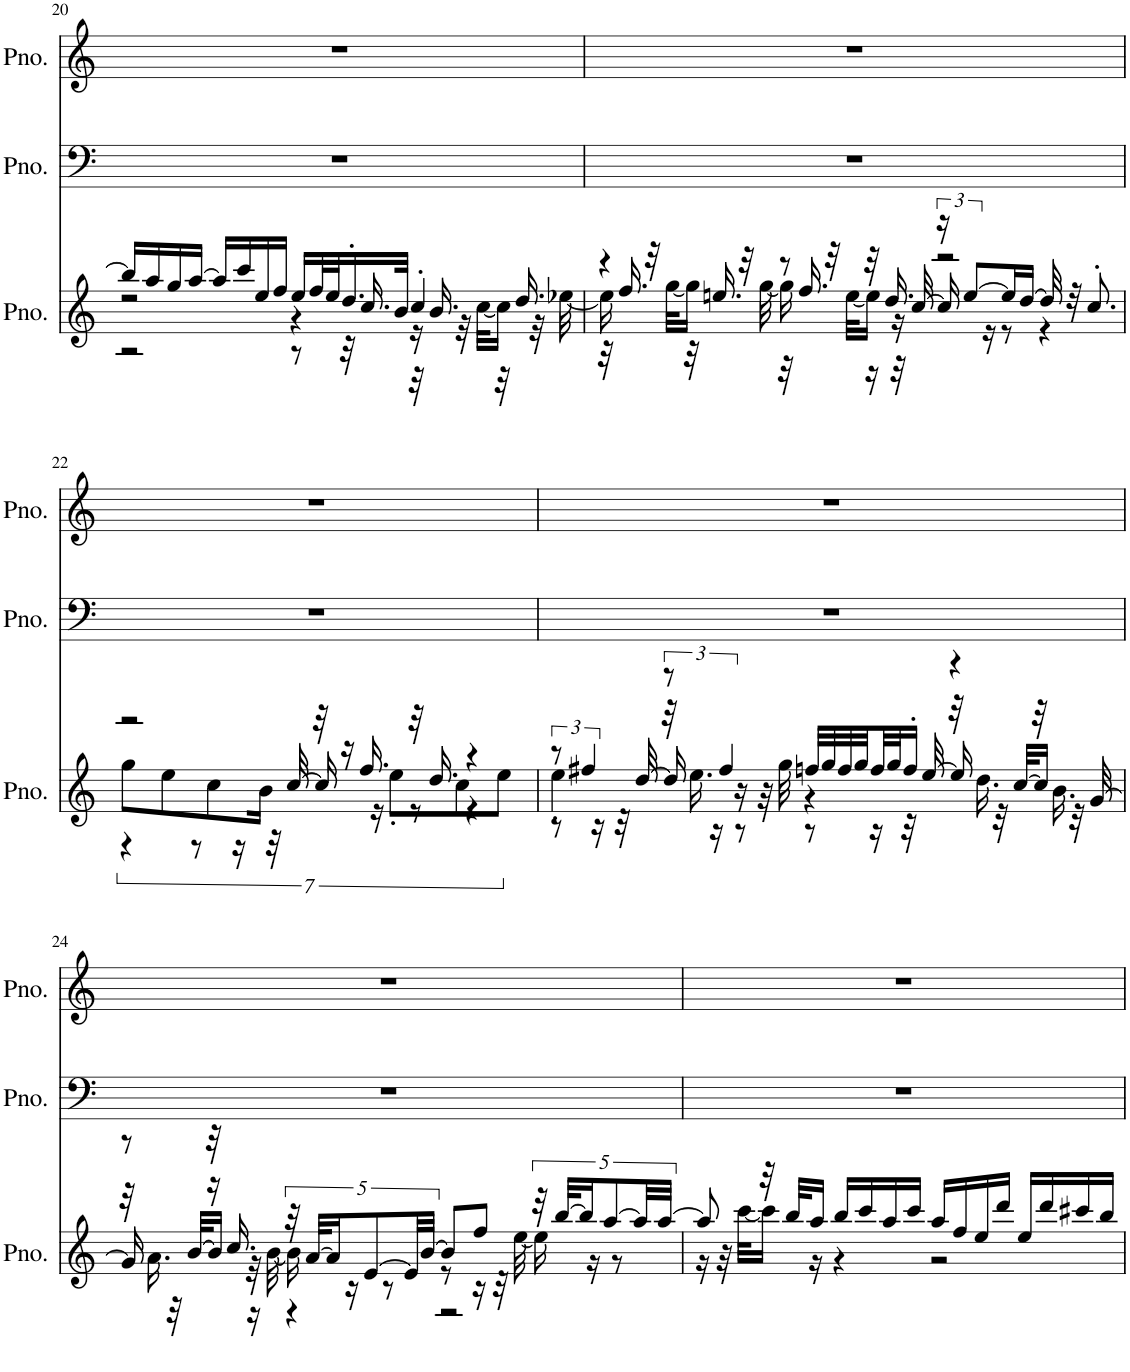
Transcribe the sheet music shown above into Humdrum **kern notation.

**kern	**kern	**kern
*part3	*part2	*part1
*staff3	*staff2	*staff1
*I"Piano	*I"Piano	*I"Piano
*I'Pno.	*I'Pno.	*I'Pno.
!!LO:PB:g=z
*clefG2	*clefF4	*clefG2
*k[]	*k[]	*k[]
*M4/4	*M4/4	*M4/4
=20	=20	=20
*^	*	*
*	*^	*	*
16bb/LL]	2r	2r	1r	1r
16aa/	.	.	.	.
16gg/	.	.	.	.
[16aa/JJ	.	.	.	.
16aa/LL]	.	.	.	.
16ccc/	.	.	.	.
16ee/	.	.	.	.
16ff/JJ	.	.	.	.
16ee/LL	4r	8r	.	.
32ff/L	.	.	.	.
32ee/J	.	.	.	.
16.dd'/	.	32r	.	.
.	.	16.cc/	.	.
32b/JJk	.	.	.	.
4cc'/	16r	32r	.	.
.	.	16.b/	.	.
.	32r	.	.	.
.	[32cc\KLL	.	.	.
.	16cc\JJ]	32r	.	.
.	.	16.dd/	.	.
.	32r	.	.	.
.	[32ee-X\	.	.	.
=21	=21	=21	=21	=21
4r	16ee-\]	32r	1r	1r
.	.	16.ff/	.	.
.	32r	.	.	.
.	[32gg\KLL	.	.	.
.	16gg\JJ]	32r	.	.
.	.	16.een/	.	.
.	32r	.	.	.
.	[32gg\	.	.	.
8r	16gg\]	32r	.	.
.	.	16.ff/	.	.
.	32r	.	.	.
.	[32ee\KLL	.	.	.
32r	16ee\JJ]	16r	.	.
16.dd/	.	.	.	.
.	16r	32r	.	.
.	.	[32cc/	.	.
24r	2r	16cc/]	.	.
[12ee/L	.	.	.	.
.	.	16r	.	.
16ee/L]	.	8r	.	.
[16dd/JJ	.	.	.	.
32dd/]	.	4r	.	.
32r	.	.	.	.
8.cc'/	.	.	.	.
!!LO:LB:g=z
=22	=22	=22	=22	=22
2r	7gg\L	4r	1r	1r
.	7ee\	.	.	.
.	.	8r	.	.
.	4480ryy	.	.	.
.	7cc\	.	.	.
.	.	16r	.	.
.	14b\Jk	.	.	.
.	.	32r	.	.
.	.	[32cc/	.	.
32r	.	16cc/]	.	.
.	14r	.	.	.
16.ff/	.	.	.	.
.	.	16r	.	.
.	7ee'\L	.	.	.
32r	.	8r	.	.
16.dd/	.	.	.	.
.	7cc\	.	.	.
4r	.	4r	.	.
.	[960%137ee\	.	.	.
13440ryy	.	13440ryy	13440ryy	13440ryy
=23	=23	=23	=23	=23
12r	4ee'\	8r	1r	1r
6ff#X/	.	.	.	.
.	.	16r	.	.
.	.	32r	.	.
.	.	[32dd/	.	.
12r	6720ee\]	16dd/]	.	.
.	32r	.	.	.
.	16.ee\	.	.	.
.	.	16r	.	.
6ff#/	.	.	.	.
.	.	8r	.	.
.	16r	.	.	.
.	32r	.	.	.
.	32gg\	.	.	.
32ffn/LLL	.	8r	.	.
.	4r	.	.	.
32gg/	.	.	.	.
32ff/	.	.	.	.
32gg/	.	.	.	.
32ff/	.	16r	.	.
32gg/J	.	.	.	.
16ff'/JJ	.	32r	.	.
.	.	[32ee/	.	.
4r	.	16ee/]	.	.
.	32r	.	.	.
.	16.dd\	.	.	.
.	.	32r	.	.
.	.	[32cc/KLL	.	.
.	.	16cc/JJ]	.	.
.	32r	.	.	.
.	16.b\	.	.	.
.	.	32r	.	.
.	.	[32g/	.	.
6720ryy	.	6720ryy	6720ryy	6720ryy
!!LO:LB:g=z
=24	=24	=24	=24	=24
8r	32r	16g/]	1r	1r
.	16.a\	.	.	.
.	.	32r	.	.
.	.	[32b/KLL	.	.
32r	16r	16b/JJ]	.	.
16.cc/	.	.	.	.
.	32r	16r	.	.
.	[32b\	.	.	.
40r	16b\]	4r	.	.
[40a/KLL	.	.	.	.
20a/J]	.	.	.	.
.	16r	.	.	.
[10e/	.	.	.	.
.	8r	.	.	.
40e/LL]	.	.	.	.
[40b/JJJ	.	.	.	.
8b/L]	8r	2r	.	.
8ff/J	16r	.	.	.
.	32r	.	.	.
.	[32ee\	.	.	.
40r	16ee\]	.	.	.
[40bb/KLL	.	.	.	.
20bb/J]	.	.	.	.
.	16r	.	.	.
[10aa/	.	.	.	.
.	8r	.	.	.
40aa/LL]	.	.	.	.
[40aa/JJJ	.	.	.	.
*	*v	*v	*	*
=25	=25	=25	=25
8aa/]	16r	1r	1r
.	32r	.	.
.	[32ccc\KLL	.	.
32r	16ccc\JJ]	.	.
32bb/KLL	.	.	.
16aa/JJ	16r	.	.
16bb/LL	4r	.	.
16ccc/	.	.	.
16aa/	.	.	.
16ccc/JJ	.	.	.
16aa/LL	2r	.	.
16ff/	.	.	.
16ee/	.	.	.
16ddd/JJ	.	.	.
16ee/LL	.	.	.
16ddd/	.	.	.
16ccc#X/	.	.	.
16bb/JJ	.	.	.
*v	*v	*	*
=	=	=
*-	*-	*-
